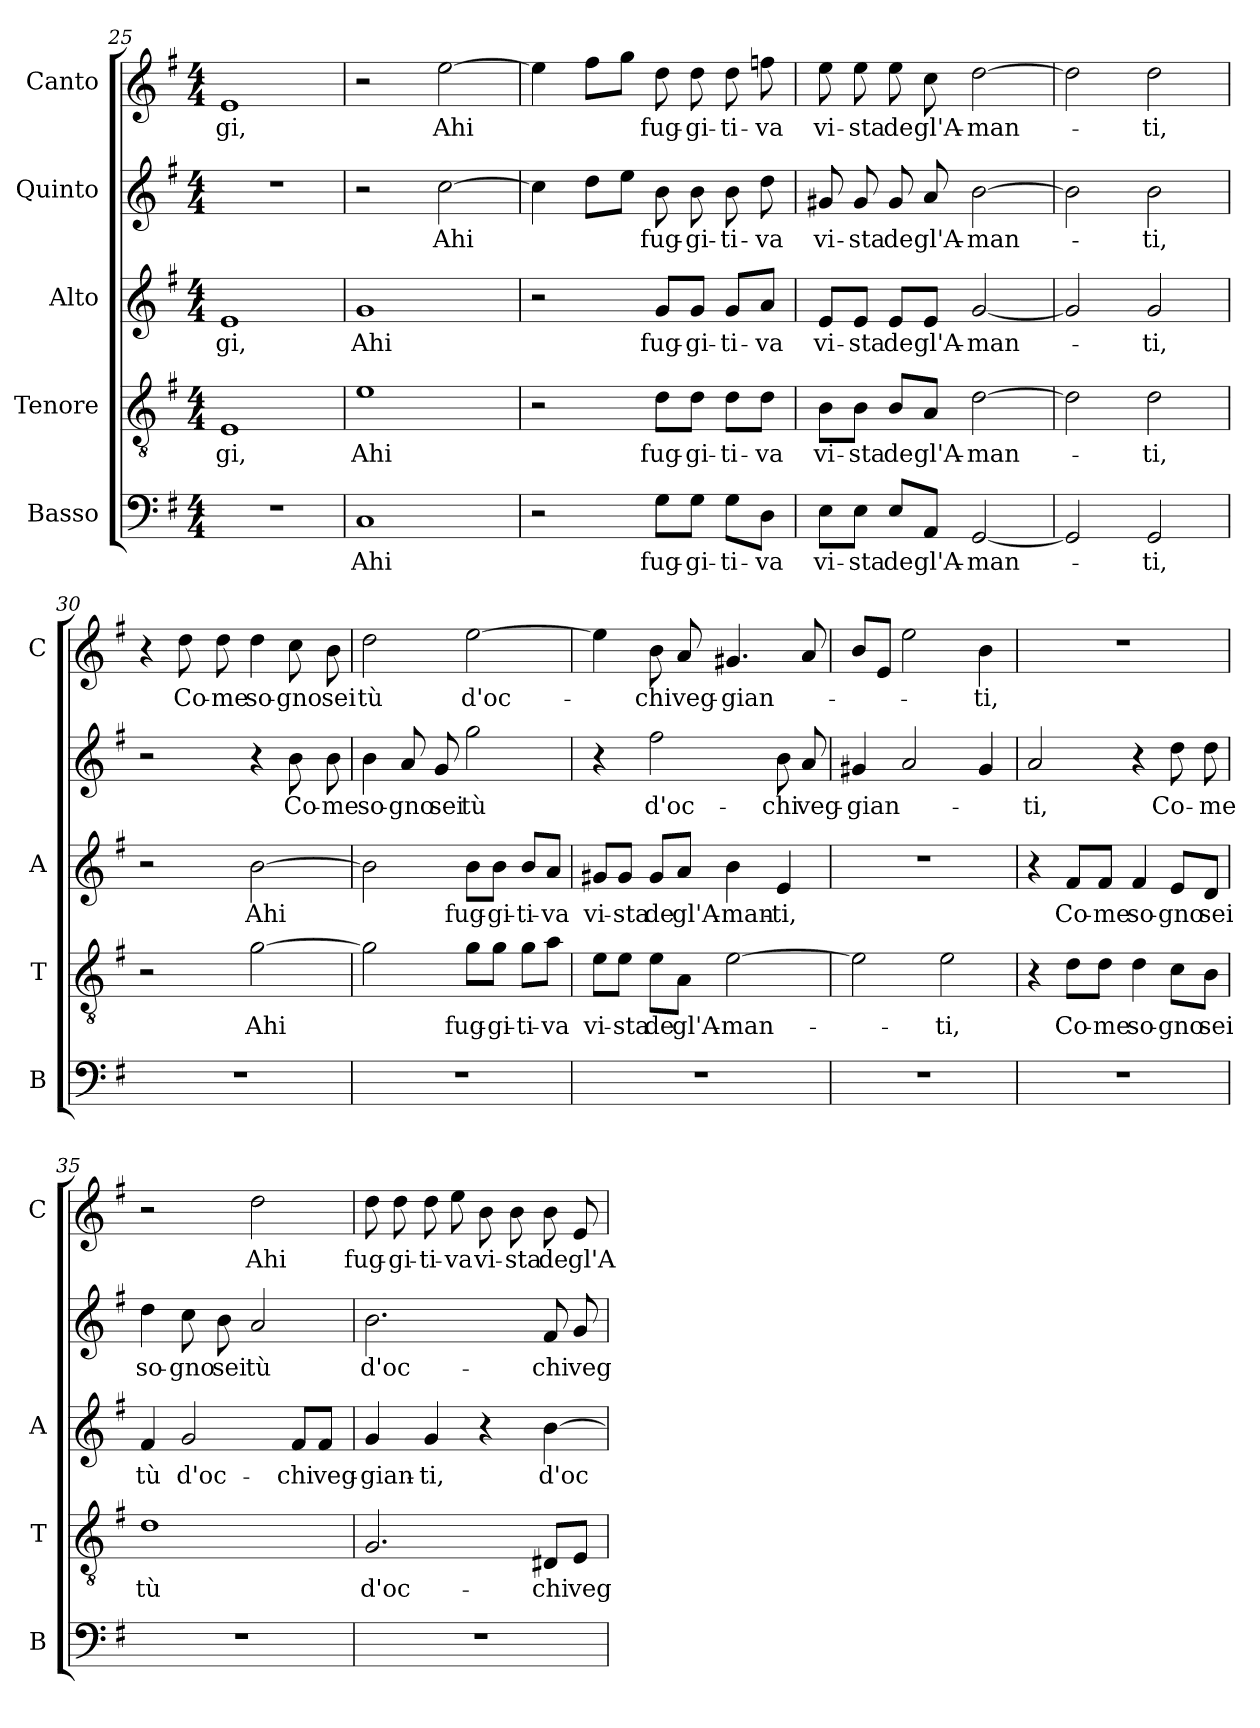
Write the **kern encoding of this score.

**kern	**text	**kern	**text	**kern	**text	**kern	**text	**kern	**text
*part5	*part5	*part4	*part4	*part3	*part3	*part2	*part2	*part1	*part1
*staff5	*staff5	*staff4	*staff4	*staff3	*staff3	*staff2	*staff2	*staff1	*staff1
*I"Basso	*	*I"Tenore	*	*I"Alto	*	*I"Quinto	*	*I"Canto	*
*I'B	*	*I'T	*	*I'A	*	*	*	*I'C	*
*clefF4	*	*clefGv2	*	*clefG2	*	*clefG2	*	*clefG2	*
*k[f#]	*	*k[f#]	*	*k[f#]	*	*k[f#]	*	*k[f#]	*
*G:	*	*G:	*	*G:	*	*G:	*	*G:	*
*M4/4	*	*M4/4	*	*M4/4	*	*M4/4	*	*M4/4	*
=25	=25	=25	=25	=25	=25	=25	=25	=25	=25
!	!	!	!LO:LY:b	!	!LO:LY:b	!	!	!	!LO:LY:b
1r	.	1E	-gi,	1e	-gi,	1r	.	1e	-gi,
=26	=26	=26	=26	=26	=26	=26	=26	=26	=26
!	!LO:LY:b	!	!LO:LY:b	!	!LO:LY:b	!	!	!	!
1C	Ahi	1e	Ahi	1g	Ahi	2r	.	2r	.
!	!	!	!	!	!	!	!LO:LY:b	!	!LO:LY:b
.	.	.	.	.	.	[2cc\	Ahi	[2ee\	Ahi
=27	=27	=27	=27	=27	=27	=27	=27	=27	=27
2r	.	2r	.	2r	.	4cc\]	.	4ee\]	.
.	.	.	.	.	.	8dd\L	.	8ff#\L	.
.	.	.	.	.	.	8ee\J	.	8gg\J	.
!	!LO:LY:b	!	!LO:LY:b	!	!LO:LY:b	!	!LO:LY:b	!	!LO:LY:b
8G\L	fug-	8d\L	fug-	8g/L	fug-	8b\	fug-	8dd\	fug-
!	!LO:LY:b	!	!LO:LY:b	!	!LO:LY:b	!	!LO:LY:b	!	!LO:LY:b
8G\J	-gi-	8d\J	-gi-	8g/J	-gi-	8b\	-gi-	8dd\	-gi-
!	!LO:LY:b	!	!LO:LY:b	!	!LO:LY:b	!	!LO:LY:b	!	!LO:LY:b
8G\L	-ti-	8d\L	-ti-	8g/L	-ti-	8b\	-ti-	8dd\	-ti-
!	!LO:LY:b	!	!LO:LY:b	!	!LO:LY:b	!	!LO:LY:b	!	!LO:LY:b
8D\J	-va	8d\J	-va	8a/J	-va	8dd\	-va	8ffn\	-va
=28	=28	=28	=28	=28	=28	=28	=28	=28	=28
!	!LO:LY:b	!	!LO:LY:b	!	!LO:LY:b	!	!LO:LY:b	!	!LO:LY:b
8E\L	vi-	8B\L	vi-	8e/L	vi-	8g#X/	vi-	8ee\	vi-
!	!LO:LY:b	!	!LO:LY:b	!	!LO:LY:b	!	!LO:LY:b	!	!LO:LY:b
8E\J	-sta	8B\J	-sta	8e/J	-sta	8g#/	-sta	8ee\	-sta
!	!LO:LY:b	!	!LO:LY:b	!	!LO:LY:b	!	!LO:LY:b	!	!LO:LY:b
8E/L	de	8B/L	de	8e/L	de	8g#/	de	8ee\	de
!	!LO:LY:b	!	!LO:LY:b	!	!LO:LY:b	!	!LO:LY:b	!	!LO:LY:b
8AA/J	gl'A-	8A/J	gl'A-	8e/J	gl'A-	8a/	gl'A-	8cc\	gl'A-
!	!LO:LY:b	!	!LO:LY:b	!	!LO:LY:b	!	!LO:LY:b	!	!LO:LY:b
[2GG/	-man-	[2d\	-man-	[2g/	-man-	[2b\	-man-	[2dd\	-man-
=29	=29	=29	=29	=29	=29	=29	=29	=29	=29
2GG/]	.	2d\]	.	2g/]	.	2b\]	.	2dd\]	.
!	!LO:LY:b	!	!LO:LY:b	!	!LO:LY:b	!	!LO:LY:b	!	!LO:LY:b
2GG/	-ti,	2d\	-ti,	2g/	-ti,	2b\	-ti,	2dd\	-ti,
=30	=30	=30	=30	=30	=30	=30	=30	=30	=30
1r	.	2r	.	2r	.	2r	.	4r	.
!	!	!	!	!	!	!	!	!	!LO:LY:b
.	.	.	.	.	.	.	.	8dd\	Co-
!	!	!	!	!	!	!	!	!	!LO:LY:b
.	.	.	.	.	.	.	.	8dd\	-me
!	!	!	!LO:LY:b	!	!LO:LY:b	!	!	!	!LO:LY:b
.	.	[2g\	Ahi	[2b\	Ahi	4r	.	4dd\	so-
!	!	!	!	!	!	!	!LO:LY:b	!	!LO:LY:b
.	.	.	.	.	.	8b\	Co-	8cc\	-gno
!	!	!	!	!	!	!	!LO:LY:b	!	!LO:LY:b
.	.	.	.	.	.	8b\	-me	8b\	sei
!!LO:LB:g=z
=31	=31	=31	=31	=31	=31	=31	=31	=31	=31
!	!	!	!	!	!	!	!LO:LY:b	!	!LO:LY:b
1r	.	2g\]	.	2b\]	.	4b\	so-	2dd\	tù
!	!	!	!	!	!	!	!LO:LY:b	!	!
.	.	.	.	.	.	8a/	-gno	.	.
!	!	!	!	!	!	!	!LO:LY:b	!	!
.	.	.	.	.	.	8g/	sei	.	.
!	!	!	!LO:LY:b	!	!LO:LY:b	!	!LO:LY:b	!	!LO:LY:b
.	.	8g\L	fug-	8b\L	fug-	2gg\	tù	[2ee\	d'oc-
!	!	!	!LO:LY:b	!	!LO:LY:b	!	!	!	!
.	.	8g\J	-gi-	8b\J	-gi-	.	.	.	.
!	!	!	!LO:LY:b	!	!LO:LY:b	!	!	!	!
.	.	8g\L	-ti-	8b/L	-ti-	.	.	.	.
!	!	!	!LO:LY:b	!	!LO:LY:b	!	!	!	!
.	.	8a\J	-va	8a/J	-va	.	.	.	.
=32	=32	=32	=32	=32	=32	=32	=32	=32	=32
!	!	!	!LO:LY:b	!	!LO:LY:b	!	!	!	!
1r	.	8e\L	vi-	8g#X/L	vi-	4r	.	4ee\]	.
!	!	!	!LO:LY:b	!	!LO:LY:b	!	!	!	!
.	.	8e\J	-sta	8g#/J	-sta	.	.	.	.
!	!	!	!LO:LY:b	!	!LO:LY:b	!	!LO:LY:b	!	!LO:LY:b
.	.	8e\L	de	8g#/L	de	2ff#\	d'oc-	8b\	-chi
!	!	!	!LO:LY:b	!	!LO:LY:b	!	!	!	!LO:LY:b
.	.	8A\J	gl'A-	8a/J	gl'A-	.	.	8a/	veg-
!	!	!	!LO:LY:b	!	!LO:LY:b	!	!	!	!LO:LY:b
.	.	[2e\	-man-	4b\	-man-	.	.	4.g#X/	-gian-
!	!	!	!	!	!LO:LY:b	!	!LO:LY:b	!	!
.	.	.	.	4e/	-ti,	8b\	-chi	.	.
!	!	!	!	!	!	!	!LO:LY:b	!	!
.	.	.	.	.	.	8a/	veg-	8a/	.
=33	=33	=33	=33	=33	=33	=33	=33	=33	=33
!	!	!	!	!	!	!	!LO:LY:b	!	!
1r	.	2e\]	.	1r	.	4g#X/	-gian-	8b/L	.
.	.	.	.	.	.	.	.	8e/J	.
.	.	.	.	.	.	2a/	.	2ee\	.
!	!	!	!LO:LY:b	!	!	!	!	!	!
.	.	2e\	-ti,	.	.	.	.	.	.
!	!	!	!	!	!	!	!	!	!LO:LY:b
.	.	.	.	.	.	4g#/	.	4b\	-ti,
=34	=34	=34	=34	=34	=34	=34	=34	=34	=34
!	!	!	!	!	!	!	!LO:LY:b	!	!
1r	.	4r	.	4r	.	2a/	-ti,	1r	.
!	!	!	!LO:LY:b	!	!LO:LY:b	!	!	!	!
.	.	8d\L	Co-	8f#/L	Co-	.	.	.	.
!	!	!	!LO:LY:b	!	!LO:LY:b	!	!	!	!
.	.	8d\J	-me	8f#/J	-me	.	.	.	.
!	!	!	!LO:LY:b	!	!LO:LY:b	!	!	!	!
.	.	4d\	so-	4f#/	so-	4r	.	.	.
!	!	!	!LO:LY:b	!	!LO:LY:b	!	!LO:LY:b	!	!
.	.	8c\L	-gno	8e/L	-gno	8dd\	Co-	.	.
!	!	!	!LO:LY:b	!	!LO:LY:b	!	!LO:LY:b	!	!
.	.	8B\J	sei	8d/J	sei	8dd\	-me	.	.
=35	=35	=35	=35	=35	=35	=35	=35	=35	=35
!	!	!	!LO:LY:b	!	!LO:LY:b	!	!LO:LY:b	!	!
1r	.	1d	tù	4f#/	tù	4dd\	so-	2r	.
!	!	!	!	!	!LO:LY:b	!	!LO:LY:b	!	!
.	.	.	.	2g/	d'oc-	8cc\	-gno	.	.
!	!	!	!	!	!	!	!LO:LY:b	!	!
.	.	.	.	.	.	8b\	sei	.	.
!	!	!	!	!	!	!	!LO:LY:b	!	!LO:LY:b
.	.	.	.	.	.	2a/	tù	2dd\	Ahi
!	!	!	!	!	!LO:LY:b	!	!	!	!
.	.	.	.	8f#/L	-chi	.	.	.	.
!	!	!	!	!	!LO:LY:b	!	!	!	!
.	.	.	.	8f#/J	veg-	.	.	.	.
!!LO:PB:g=z
=36	=36	=36	=36	=36	=36	=36	=36	=36	=36
!	!	!	!LO:LY:b	!	!LO:LY:b	!	!LO:LY:b	!	!LO:LY:b
1r	.	2.G/	d'oc-	4g/	-gian-	2.b\	d'oc-	8dd\	fug-
!	!	!	!	!	!	!	!	!	!LO:LY:b
.	.	.	.	.	.	.	.	8dd\	-gi-
!	!	!	!	!	!LO:LY:b	!	!	!	!LO:LY:b
.	.	.	.	4g/	-ti,	.	.	8dd\	-ti-
!	!	!	!	!	!	!	!	!	!LO:LY:b
.	.	.	.	.	.	.	.	8ee\	-va
!	!	!	!	!	!	!	!	!	!LO:LY:b
.	.	.	.	4r	.	.	.	8b\	vi-
!	!	!	!	!	!	!	!	!	!LO:LY:b
.	.	.	.	.	.	.	.	8b\	-sta
!	!	!	!LO:LY:b	!	!LO:LY:b	!	!LO:LY:b	!	!LO:LY:b
.	.	8D#X/L	-chi	[4b\	d'oc-	8f#/	-chi	8b\	de
!	!	!	!LO:LY:b	!	!	!	!LO:LY:b	!	!LO:LY:b
.	.	8E/J	veg-	.	.	8g/	veg-	8e/	gl'A-
=	=	=	=	=	=	=	=	=	=
*-	*-	*-	*-	*-	*-	*-	*-	*-	*-
